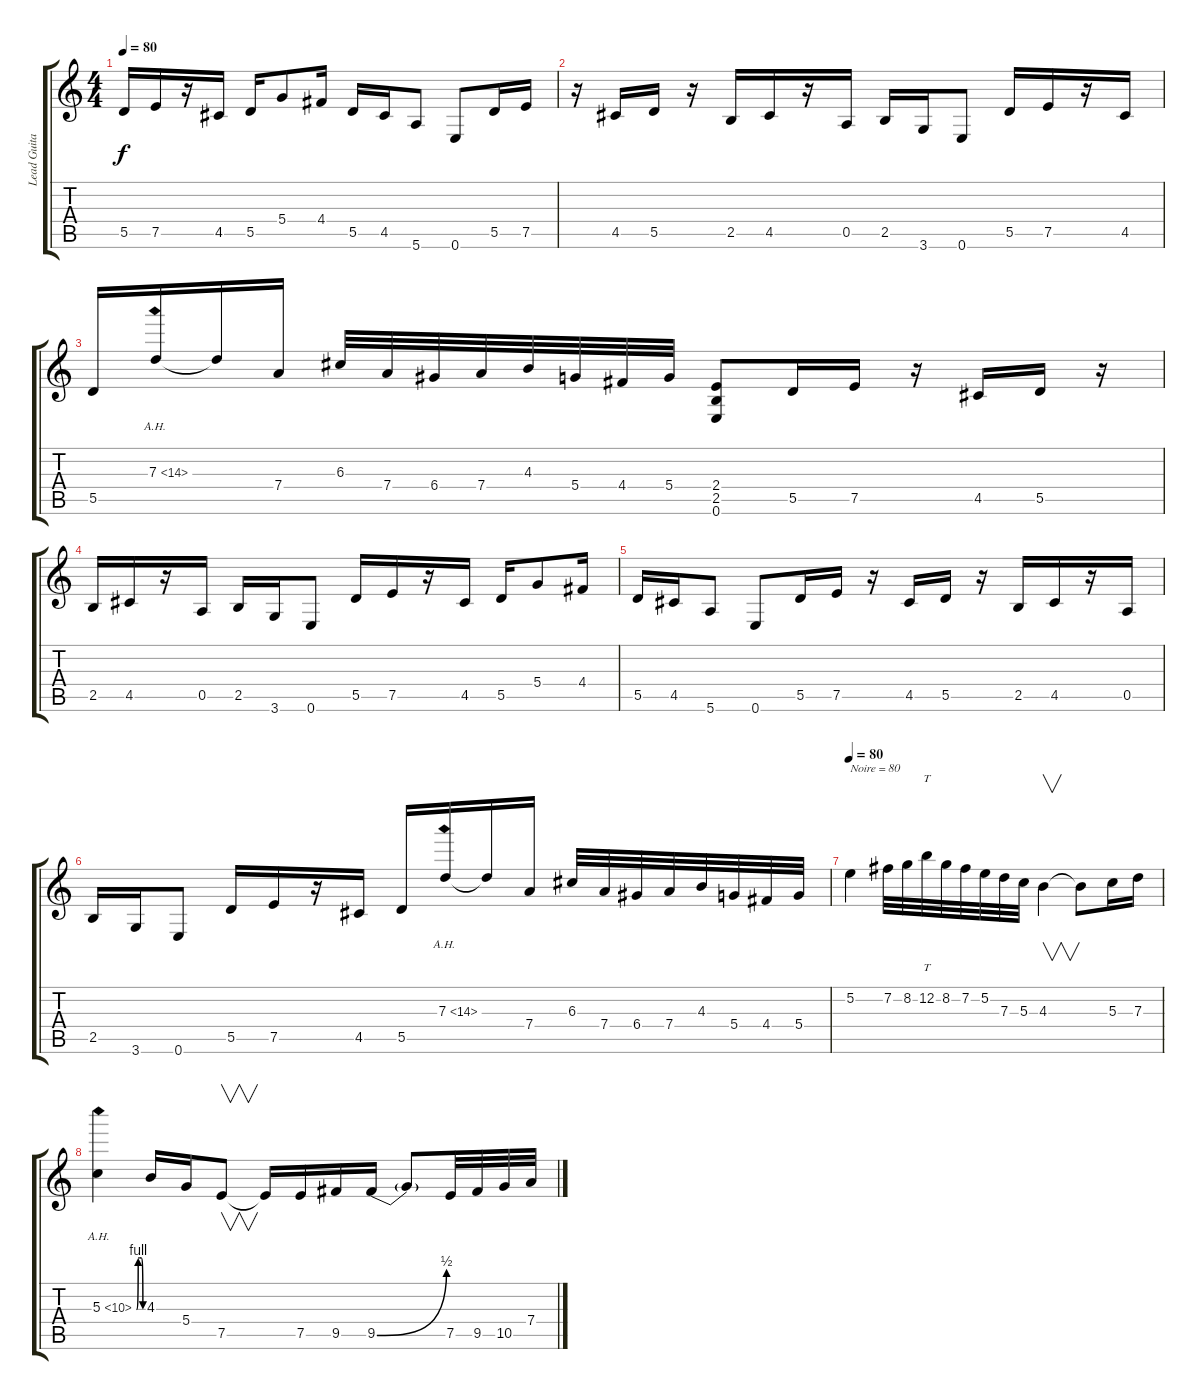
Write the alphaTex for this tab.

\track ("Lead Guitar (P.Rondat)" "Lead Guita") {instrument overdrivenguitar}
\staff {score tabs}
\tuning (E4 B3 G3 D3 A2 E2) {hide}
\ts (4 4)
\tempo 80
\clef g2
\ks c
5.5.16{dy f} 7.5.16 r.16 4.5.16 5.5.16 5.4.8 4.4.16 5.5.16 4.5.16 5.6.8 0.6.8 5.5.16 7.5.16 |
r.16 4.5.16 5.5.16 r.16 2.5.16 4.5.16 r.16 0.5.16 2.5.16 3.6.16 0.6.8 5.5.16 7.5.16 r.16 4.5.16 |
5.5.16 7.3{ah 7}.16 7.3{t}.16 7.4.16 6.3.32 7.4.32 6.4.32 7.4.32 4.3.32 5.4.32 4.4.32 5.4.32 (2.4 2.5 0.6).8 5.5.16 7.5.16 r.16 4.5.16 5.5.16 r.16 |
2.5.16 4.5.16 r.16 0.5.16 2.5.16 3.6.16 0.6.8 5.5.16 7.5.16 r.16 4.5.16 5.5.16 5.4.8 4.4.16 |
5.5.16 4.5.16 5.6.8 0.6.8 5.5.16 7.5.16 r.16 4.5.16 5.5.16 r.16 2.5.16 4.5.16 r.16 0.5.16 |
2.5.16 3.6.16 0.6.8 5.5.16 7.5.16 r.16 4.5.16 5.5.16 7.3{ah 7}.16 7.3{t}.16 7.4.16 6.3.32 7.4.32 6.4.32 7.4.32 4.3.32 5.4.32 4.4.32 5.4.32 |
\tempo 80
5.2.4{txt "Noire = 80"} 7.2.32 8.2.32 12.2.32{tt} 8.2.32 7.2.32 5.2.32 7.3.32 5.3.32 4.3.4{v} 4.3{t}.8 5.3.16 7.3.16 |
5.3{be (custom 0 0 15 4 30 4 45 4 60 0) ah 5}.4 4.3.16 5.4.16 7.5.8{v} 7.5{t}.16 7.5.16 9.5.16 9.5{be (bend 0 0 60 2)}.16 9.5{t}.8 7.5.32 9.5.32 10.5.32 7.4.32
